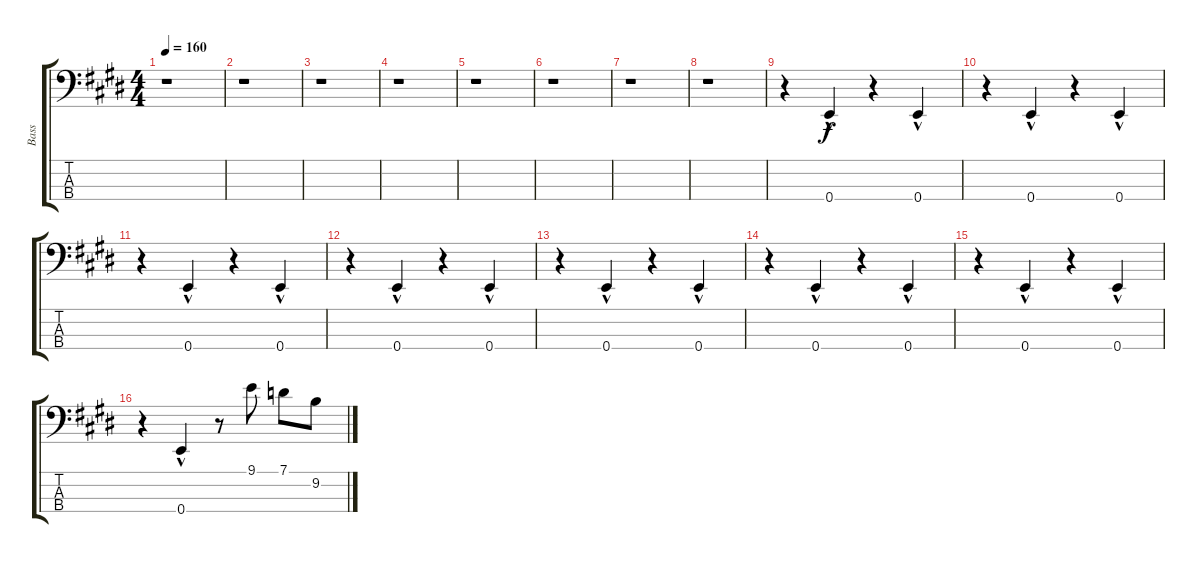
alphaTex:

\track ("Bass" "Bass") {instrument slapbass1}
\staff {score tabs}
\tuning (G2 D2 A1 E1) {hide}
\ts (4 4)
\tempo 160
\clef f4
\ks e
r.1{dy f instrument slapbass1} |
r.1 |
r.1 |
r.1 |
r.1 |
r.1 |
r.1 |
r.1 |
r.4 0.4{hac}.4 r.4 0.4{hac}.4 |
r.4 0.4{hac}.4 r.4 0.4{hac}.4 |
r.4 0.4{hac}.4 r.4 0.4{hac}.4 |
r.4 0.4{hac}.4 r.4 0.4{hac}.4 |
r.4 0.4{hac}.4 r.4 0.4{hac}.4 |
r.4 0.4{hac}.4 r.4 0.4{hac}.4 |
r.4 0.4{hac}.4 r.4 0.4{hac}.4 |
r.4 0.4{hac}.4 r.8 9.1.8 7.1.8 9.2.8
